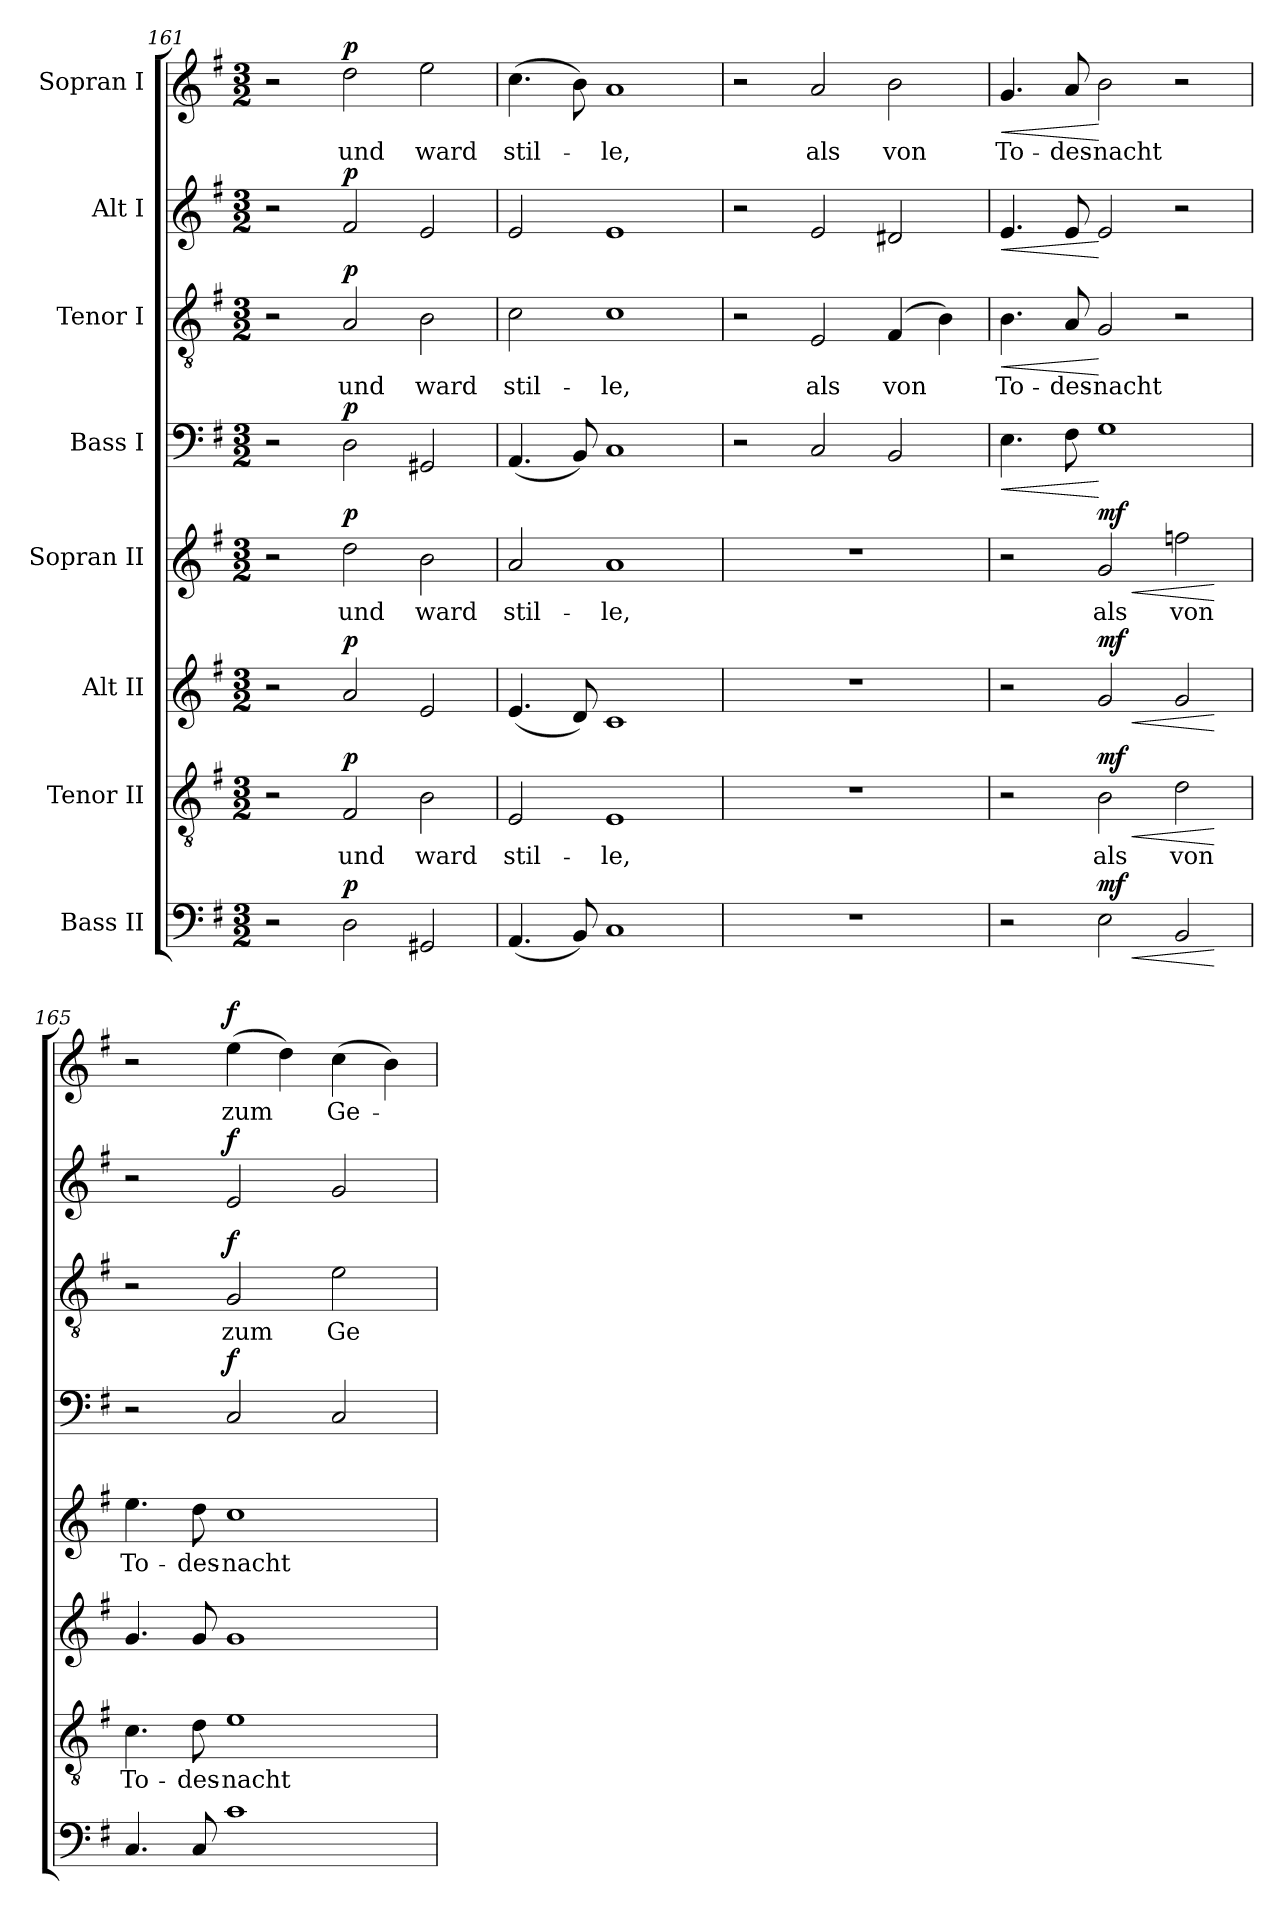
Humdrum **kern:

**kern	**dynam	**kern	**text	**dynam	**kern	**dynam	**kern	**text	**dynam	**kern	**dynam	**kern	**text	**dynam	**kern	**dynam	**kern	**text	**dynam
*part8	*part8	*part7	*part7	*part7	*part6	*part6	*part5	*part5	*part5	*part4	*part4	*part3	*part3	*part3	*part2	*part2	*part1	*part1	*part1
*staff8	*staff8	*staff7	*staff7	*staff7	*staff6	*staff6	*staff5	*staff5	*staff5	*staff4	*staff4	*staff3	*staff3	*staff3	*staff2	*staff2	*staff1	*staff1	*staff1
*I"Bass II	*	*I"Tenor II	*	*	*I"Alt II	*	*I"Sopran II	*	*	*I"Bass I	*	*I"Tenor I	*	*	*I"Alt I	*	*I"Sopran I	*	*
*clefF4	*	*clefGv2	*	*	*clefG2	*	*clefG2	*	*	*clefF4	*	*clefGv2	*	*	*clefG2	*	*clefG2	*	*
*k[f#]	*	*k[f#]	*	*	*k[f#]	*	*k[f#]	*	*	*k[f#]	*	*k[f#]	*	*	*k[f#]	*	*k[f#]	*	*
*G:	*	*G:	*	*	*G:	*	*G:	*	*	*G:	*	*G:	*	*	*G:	*	*G:	*	*
*M3/2	*	*M3/2	*	*	*M3/2	*	*M3/2	*	*	*M3/2	*	*M3/2	*	*	*M3/2	*	*M3/2	*	*
=161	=161	=161	=161	=161	=161	=161	=161	=161	=161	=161	=161	=161	=161	=161	=161	=161	=161	=161	=161
2r	.	2r	.	.	2r	.	2r	.	.	2r	.	2r	.	.	2r	.	2r	.	.
!	!LO:DY:a	!	!	!LO:DY:a	!	!LO:DY:a	!	!	!LO:DY:a	!	!LO:DY:a	!	!	!LO:DY:a	!	!LO:DY:a	!	!	!LO:DY:a
2D\	p	2F#/	und	p	2a/	p	2dd\	und	p	2D\	p	2A/	und	p	2f#/	p	2dd\	und	p
2GG#X/	.	2B\	ward	.	2e/	.	2b\	ward	.	2GG#X/	.	2B\	ward	.	2e/	.	2ee\	ward	.
=162	=162	=162	=162	=162	=162	=162	=162	=162	=162	=162	=162	=162	=162	=162	=162	=162	=162	=162	=162
(4.AA/	.	2E/	stil-	.	(4.e/	.	2a/	stil-	.	(4.AA/	.	2c\	stil-	.	2e/	.	(>4.cc\	stil-	.
8BB/)	.	.	.	.	8d/)	.	.	.	.	8BB/)	.	.	.	.	.	.	8b\)	.	.
1C	.	1E	-le,	.	1c	.	1a	-le,	.	1C	.	1c	-le,	.	1e	.	1a	-le,	.
=163	=163	=163	=163	=163	=163	=163	=163	=163	=163	=163	=163	=163	=163	=163	=163	=163	=163	=163	=163
1.r	.	1.r	.	.	1.r	.	1.r	.	.	2r	.	2r	.	.	2r	.	2r	.	.
.	.	.	.	.	.	.	.	.	.	2C/	.	2E/	als	.	2e/	.	2a/	als	.
.	.	.	.	.	.	.	.	.	.	2BB/	.	(>4F#/	von	.	2d#X/	.	2b\	von	.
.	.	.	.	.	.	.	.	.	.	.	.	4B\)	.	.	.	.	.	.	.
!!LO:PB:g=z
=164	=164	=164	=164	=164	=164	=164	=164	=164	=164	=164	=164	=164	=164	=164	=164	=164	=164	=164	=164
!	!	!	!	!	!	!	!	!	!	!	!LO:HP:b	!	!	!LO:HP:b	!	!LO:HP:b	!	!	!LO:HP:b
2r	.	2r	.	.	2r	.	2r	.	.	4.E\	<	4.B\	To-	<	4.e/	<	4.g/	To-	<
.	.	.	.	.	.	.	.	.	.	8F#\	.	8A/	-des-	.	8e/	.	8a/	-des-	.
!	!LO:HP:b	!	!	!LO:HP:b	!	!LO:HP:b	!	!	!LO:HP:b	!	!	!	!	!	!	!	!	!	!
!	!LO:DY:n=1:a	!	!	!LO:DY:n=1:a	!	!LO:DY:n=1:a	!	!	!LO:DY:n=1:a	!	!	!	!	!	!	!	!	!	!
2E\	< mf	2B\	als	< mf	2g/	< mf	2g/	als	< mf	1G	[	2G/	-nacht	[	2e/	[	2b\	-nacht	[
2BB/	.	2d\	von	.	2g/	.	2ffn\	von	.	.	.	2r	.	.	2r	.	2r	.	.
.	[	.	.	[	.	[	.	.	[	.	.	.	.	.	.	.	.	.	.
=165	=165	=165	=165	=165	=165	=165	=165	=165	=165	=165	=165	=165	=165	=165	=165	=165	=165	=165	=165
4.C/	.	4.c\	To-	.	4.g/	.	4.ee\	To-	.	2r	.	2r	.	.	2r	.	2r	.	.
8C/	.	8d\	-des-	.	8g/	.	8dd\	-des-	.	.	.	.	.	.	.	.	.	.	.
!	!	!	!	!	!	!	!	!	!	!	!LO:DY:a	!	!	!LO:DY:a	!	!LO:DY:a	!	!	!LO:DY:a
1c	.	1e	-nacht	.	1g	.	1cc	-nacht	.	2C/	f	2G/	zum	f	2e/	f	(>4ee\	zum	f
.	.	.	.	.	.	.	.	.	.	.	.	.	.	.	.	.	4dd\)	.	.
.	.	.	.	.	.	.	.	.	.	2C/	.	2e\	Ge-	.	2g/	.	(>4cc\	Ge-	.
.	.	.	.	.	.	.	.	.	.	.	.	.	.	.	.	.	4b\)	.	.
=	=	=	=	=	=	=	=	=	=	=	=	=	=	=	=	=	=	=	=
*-	*-	*-	*-	*-	*-	*-	*-	*-	*-	*-	*-	*-	*-	*-	*-	*-	*-	*-	*-
